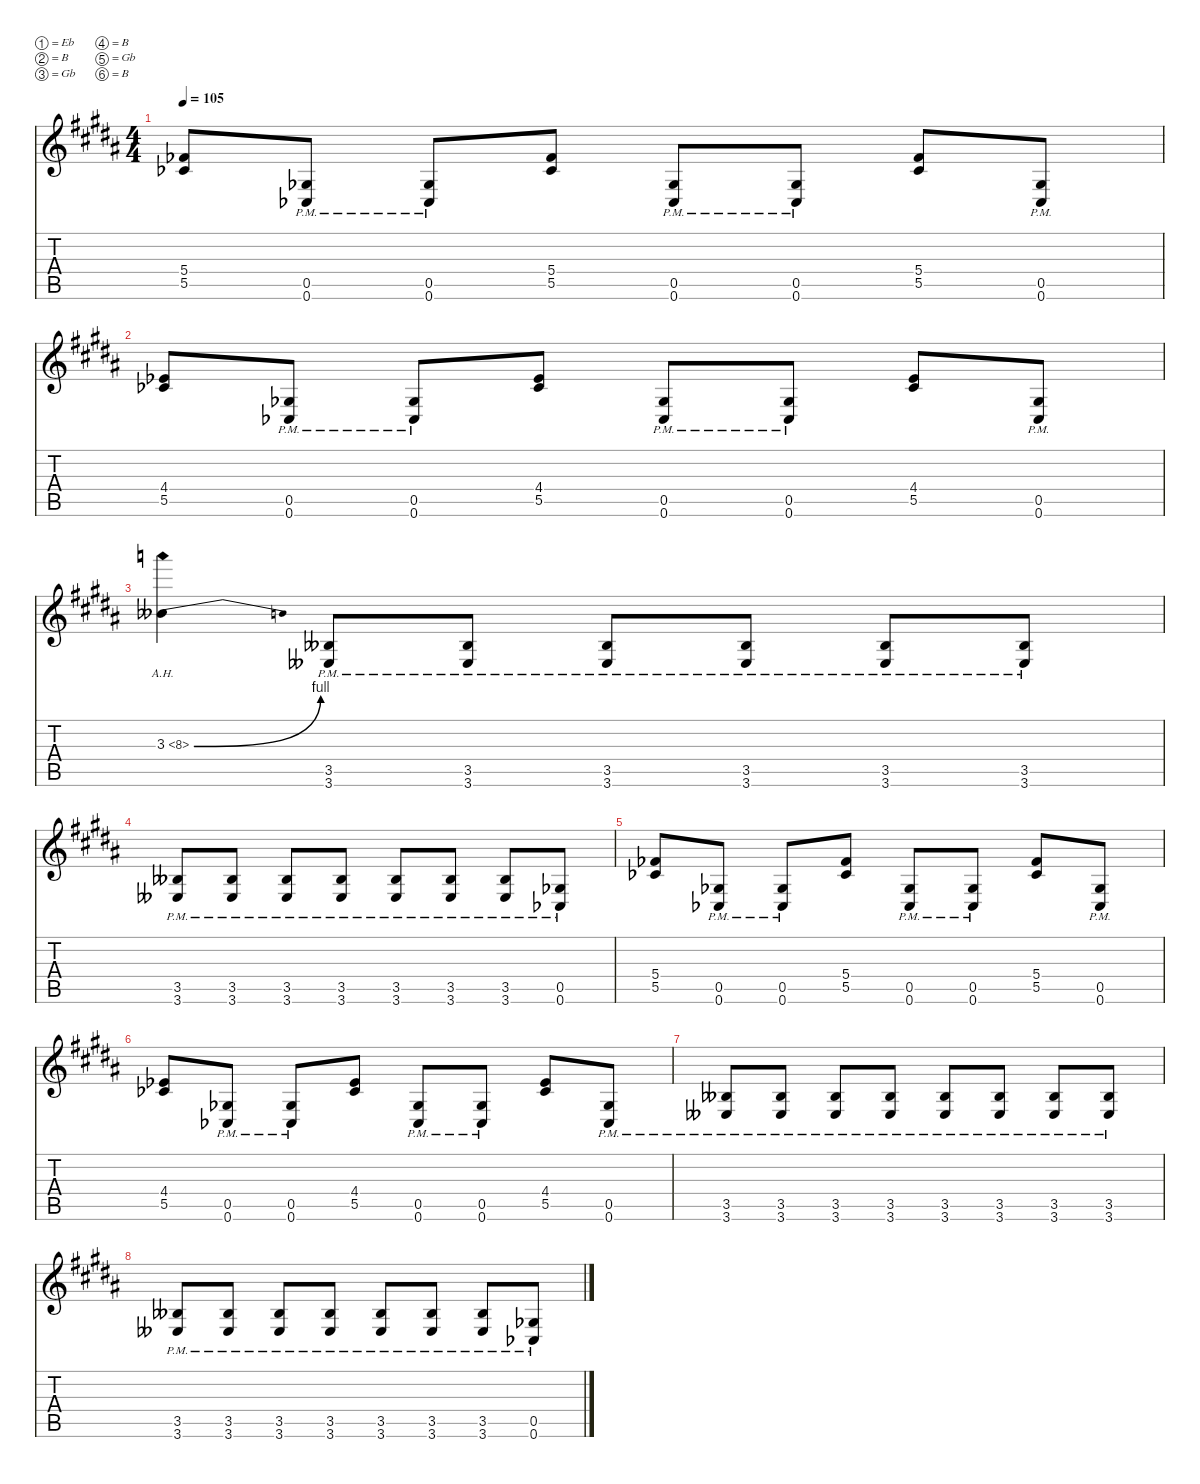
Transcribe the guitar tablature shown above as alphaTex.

\defaultSystemsLayout 4
\hideDynamics
\bracketExtendMode nobrackets
\singleTrackTrackNamePolicy hidden
\multiTrackTrackNamePolicy hidden
\firstSystemTrackNameMode fullname
\firstSystemTrackNameOrientation horizontal
\otherSystemsTrackNameOrientation horizontal
\track ("Guitar I" "dist.guit.") {mute instrument distortionguitar}
\staff {score tabs}
\tuning (Eb4 B3 Gb3 B2 Gb2 B1)
\ts (4 4)
\tempo 105
\clef g2
\ks b
(5.4{acc b} 5.5{acc b}).8{dy f beam Up} (0.5{pm acc b} 0.6{pm acc b}).8{beam Up} (0.5{pm acc b} 0.6{pm acc b}).8{beam Up} (5.4{acc b} 5.5{acc b}).8{beam Up} (0.5{pm acc b} 0.6{pm acc b}).8{beam Up} (0.5{pm acc b} 0.6{pm acc b}).8{beam Up} (5.4{acc b} 5.5{acc b}).8{beam Up} (0.5{pm acc b} 0.6{pm acc b}).8{beam Up} |
(4.4{acc b} 5.5{acc b}).8{beam Up} (0.5{pm acc b} 0.6{pm acc b}).8{beam Up} (0.5{pm acc b} 0.6{pm acc b}).8{beam Up} (4.4{acc b} 5.5{acc b}).8{beam Up} (0.5{pm acc b} 0.6{pm acc b}).8{beam Up} (0.5{pm acc b} 0.6{pm acc b}).8{beam Up} (4.4{acc b} 5.5{acc b}).8{beam Up} (0.5{pm acc b} 0.6{pm acc b}).8{beam Up} |
3.3{be (bend 0 0 15 4) ah 5 acc bb}.4{beam Down} (3.5{pm acc bb} 3.6{pm acc bb}).8{beam Up} (3.5{pm acc bb} 3.6{pm acc bb}).8{beam Up} (3.5{pm acc bb} 3.6{pm acc bb}).8{beam Up} (3.5{pm acc bb} 3.6{pm acc bb}).8{beam Up} (3.5{pm acc bb} 3.6{pm acc bb}).8{beam Up} (3.5{pm acc bb} 3.6{pm acc bb}).8{beam Up} |
(3.5{pm acc bb} 3.6{pm acc bb}).8{beam Up} (3.5{pm acc bb} 3.6{pm acc bb}).8{beam Up} (3.5{pm acc bb} 3.6{pm acc bb}).8{beam Up} (3.5{pm acc bb} 3.6{pm acc bb}).8{beam Up} (3.5{pm acc bb} 3.6{pm acc bb}).8{beam Up} (3.5{pm acc bb} 3.6{pm acc bb}).8{beam Up} (3.5{pm acc bb} 3.6{pm acc bb}).8{beam Up} (0.5{pm acc b} 0.6{pm acc b}).8{beam Up} |
(5.4{acc b} 5.5{acc b}).8{beam Up} (0.5{pm acc b} 0.6{pm acc b}).8{beam Up} (0.5{pm acc b} 0.6{pm acc b}).8{beam Up} (5.4{acc b} 5.5{acc b}).8{beam Up} (0.5{pm acc b} 0.6{pm acc b}).8{beam Up} (0.5{pm acc b} 0.6{pm acc b}).8{beam Up} (5.4{acc b} 5.5{acc b}).8{beam Up} (0.5{pm acc b} 0.6{pm acc b}).8{beam Up} |
(4.4{acc b} 5.5{acc b}).8{beam Up} (0.5{pm acc b} 0.6{pm acc b}).8{beam Up} (0.5{pm acc b} 0.6{pm acc b}).8{beam Up} (4.4{acc b} 5.5{acc b}).8{beam Up} (0.5{pm acc b} 0.6{pm acc b}).8{beam Up} (0.5{pm acc b} 0.6{pm acc b}).8{beam Up} (4.4{acc b} 5.5{acc b}).8{beam Up} (0.5{pm acc b} 0.6{pm acc b}).8{beam Up} |
(3.5{pm acc bb} 3.6{pm acc bb}).8{beam Up} (3.5{pm acc bb} 3.6{pm acc bb}).8{beam Up} (3.5{pm acc bb} 3.6{pm acc bb}).8{beam Up} (3.5{pm acc bb} 3.6{pm acc bb}).8{beam Up} (3.5{pm acc bb} 3.6{pm acc bb}).8{beam Up} (3.5{pm acc bb} 3.6{pm acc bb}).8{beam Up} (3.5{pm acc bb} 3.6{pm acc bb}).8{beam Up} (3.5{pm acc bb} 3.6{pm acc bb}).8{beam Up} |
(3.5{pm acc bb} 3.6{pm acc bb}).8{beam Up} (3.5{pm acc bb} 3.6{pm acc bb}).8{beam Up} (3.5{pm acc bb} 3.6{pm acc bb}).8{beam Up} (3.5{pm acc bb} 3.6{pm acc bb}).8{beam Up} (3.5{pm acc bb} 3.6{pm acc bb}).8{beam Up} (3.5{pm acc bb} 3.6{pm acc bb}).8{beam Up} (3.5{pm acc bb} 3.6{pm acc bb}).8{beam Up} (0.5{pm acc b} 0.6{pm acc b}).8{beam Up}
